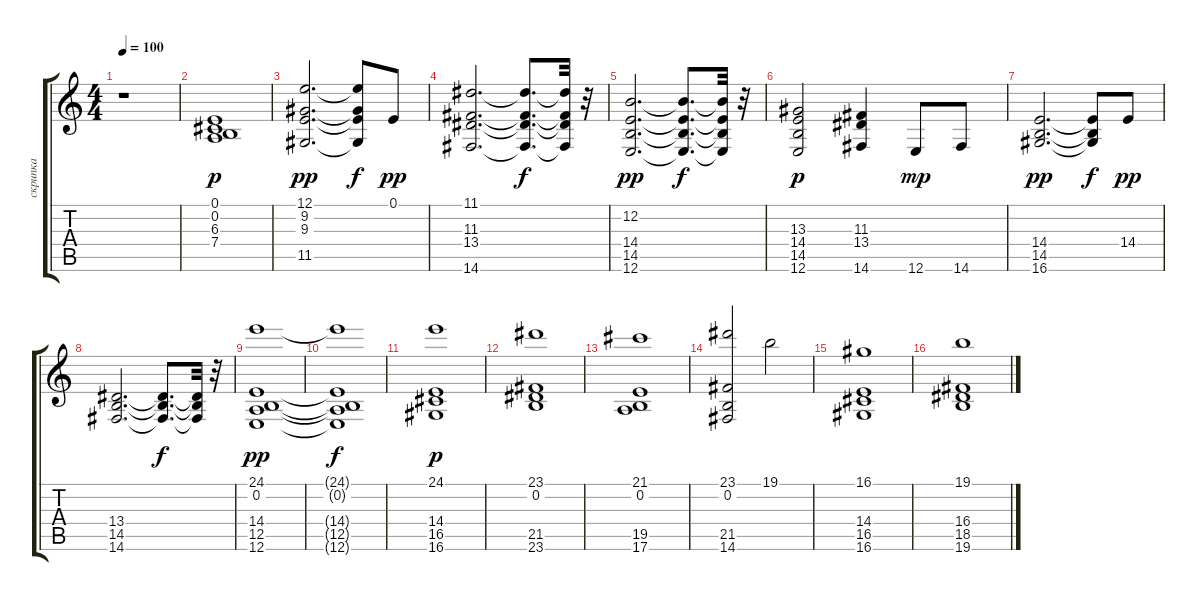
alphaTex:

\track ("скрипка" "скрипка") {instrument tremolostrings}
\staff {score tabs}
\tuning (E4 B3 G3 D3 A2 E2) {hide}
\ts (4 4)
\tempo 100
\clef g2
\ks c
r.1{dy f} |
(0.1 0.2 6.3 7.4).1{dy p} |
(12.1 9.2 9.3 11.5).2{d dy pp} (12.1{t} 9.2{t} 9.3{t} 11.5{t}).8{dy f} 0.1.8{dy pp} |
(11.1 11.3 13.4 14.6).2{d} (11.1{t} 11.3{t} 13.4{t} 14.6{t}).8{d dy f} (11.1{t} 11.3{t} 13.4{t} 14.6{t}).32 r.32 |
(12.2 14.4 14.5 12.6).2{d dy pp} (12.2{t} 14.4{t} 14.5{t} 12.6{t}).8{d dy f} (12.2{t} 14.4{t} 14.5{t} 12.6{t}).32 r.32 |
(13.3 14.4 14.5 12.6).2{dy p} (11.3 13.4 14.6).4 12.6.8{dy mp} 14.6.8 |
(14.4 14.5 16.6).2{d dy pp} (14.4{t} 14.5{t} 16.6{t}).8{dy f} 14.4.8{dy pp} |
(13.4 14.5 14.6).2{d} (13.4{t} 14.5{t} 14.6{t}).8{d dy f} (13.4{t} 14.5{t} 14.6{t}).32 r.32 |
(24.1 0.2 14.4 12.5 12.6).1{dy pp} |
(24.1{t} 0.2{t} 14.4{t} 12.5{t} 12.6{t}).1{dy f} |
(24.1 14.4 16.5 16.6).1{dy p} |
(23.1 0.2 21.5 23.6).1 |
(21.1 0.2 19.5 17.6).1 |
(23.1 0.2 21.5 14.6).2 19.1.2 |
(16.1 14.4 16.5 16.6).1 |
(19.1 16.4 18.5 19.6).1
